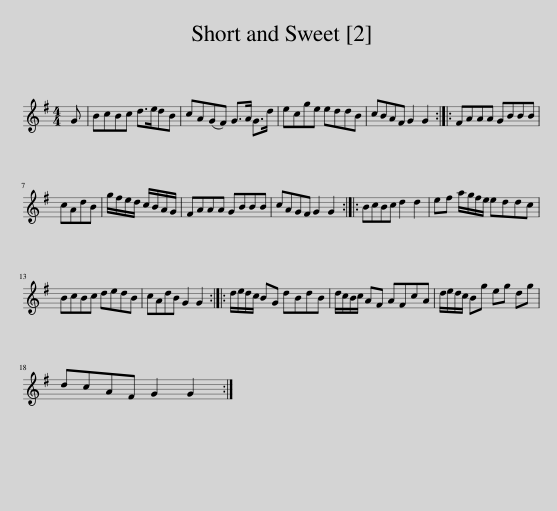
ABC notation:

X:1
L:1/8
M:4/4
I:linebreak $
K:G
V:1 treble
V:1
 G | BcBc d>edB | cA(GF) G>A G>d | ecge eddB | cBAF G2 G2 :: %5
 FAAA GBBB |$ cAdB | g/f/e/d/ c/B/A/G/ | FAAA GBBB | cAGF G2 G2 :: %10
 BcBc d2 d2 | ef a/g/f/e/ eddc |$ BcBc dedB | cAdB G2 G2 :: d/e/d/c/ BG dBdB | %15
 d/c/B/c/ AF AFcA | d/e/d/c/ Bg eg dg |$ dcAF G2 G2 :| %18
